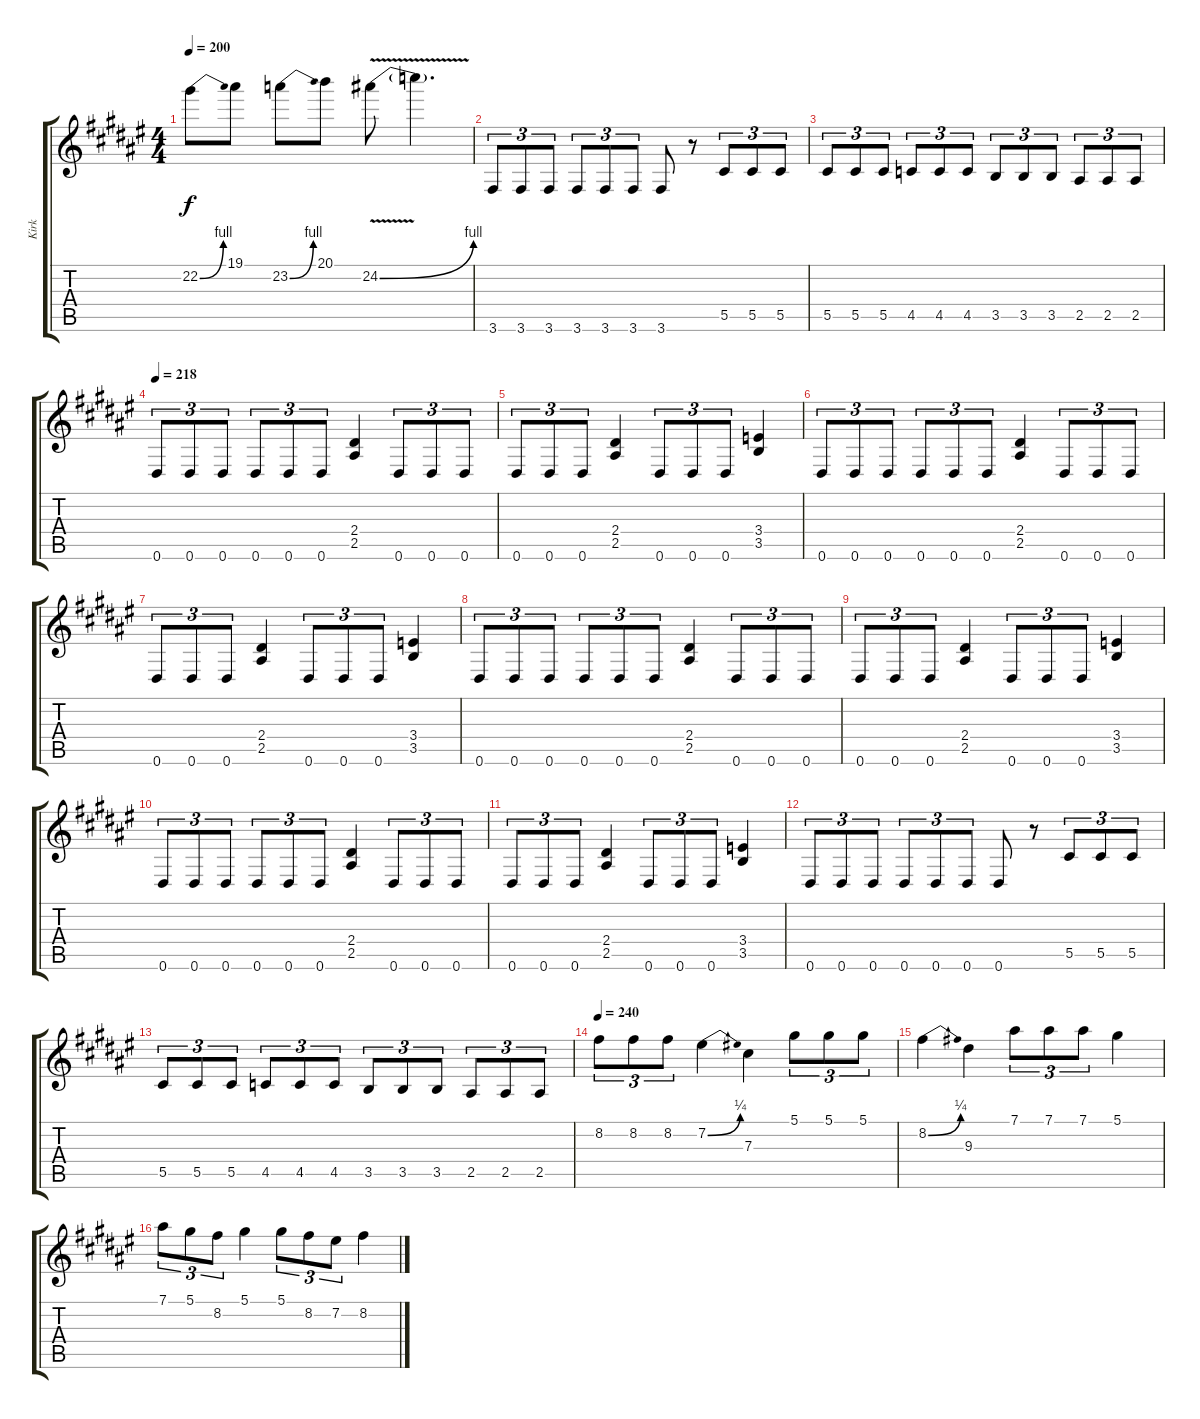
\track ("Kirk" "Kirk") {instrument overdrivenguitar}
\staff {score tabs}
\tuning (Eb4 Bb3 Gb3 Db3 Ab2 Eb2) {hide}
\ts (4 4)
\tempo 200
\clef g2
\ks f#
22.2{be (bend 0 0 60 4)}.8{dy f} 19.1.8 23.2{be (bend 0 0 60 4)}.8 20.1.8 24.2{be (bend 0 0 60 4) v}.8 24.2{t}.4{d} |
3.6.8{tu (3 2)} 3.6.8{tu (3 2)} 3.6.8{tu (3 2)} 3.6.8{tu (3 2)} 3.6.8{tu (3 2)} 3.6.8{tu (3 2)} 3.6.8 r.8 5.5.8{tu (3 2)} 5.5.8{tu (3 2)} 5.5.8{tu (3 2)} |
5.5.8{tu (3 2)} 5.5.8{tu (3 2)} 5.5.8{tu (3 2)} 4.5.8{tu (3 2)} 4.5.8{tu (3 2)} 4.5.8{tu (3 2)} 3.5.8{tu (3 2)} 3.5.8{tu (3 2)} 3.5.8{tu (3 2)} 2.5.8{tu (3 2)} 2.5.8{tu (3 2)} 2.5.8{tu (3 2)} |
\tempo 218
0.6.8{tu (3 2)} 0.6.8{tu (3 2)} 0.6.8{tu (3 2)} 0.6.8{tu (3 2)} 0.6.8{tu (3 2)} 0.6.8{tu (3 2)} (2.4 2.5).4 0.6.8{tu (3 2)} 0.6.8{tu (3 2)} 0.6.8{tu (3 2)} |
0.6.8{tu (3 2)} 0.6.8{tu (3 2)} 0.6.8{tu (3 2)} (2.4 2.5).4 0.6.8{tu (3 2)} 0.6.8{tu (3 2)} 0.6.8{tu (3 2)} (3.4 3.5).4 |
0.6.8{tu (3 2)} 0.6.8{tu (3 2)} 0.6.8{tu (3 2)} 0.6.8{tu (3 2)} 0.6.8{tu (3 2)} 0.6.8{tu (3 2)} (2.4 2.5).4 0.6.8{tu (3 2)} 0.6.8{tu (3 2)} 0.6.8{tu (3 2)} |
0.6.8{tu (3 2)} 0.6.8{tu (3 2)} 0.6.8{tu (3 2)} (2.4 2.5).4 0.6.8{tu (3 2)} 0.6.8{tu (3 2)} 0.6.8{tu (3 2)} (3.4 3.5).4 |
0.6.8{tu (3 2)} 0.6.8{tu (3 2)} 0.6.8{tu (3 2)} 0.6.8{tu (3 2)} 0.6.8{tu (3 2)} 0.6.8{tu (3 2)} (2.4 2.5).4 0.6.8{tu (3 2)} 0.6.8{tu (3 2)} 0.6.8{tu (3 2)} |
0.6.8{tu (3 2)} 0.6.8{tu (3 2)} 0.6.8{tu (3 2)} (2.4 2.5).4 0.6.8{tu (3 2)} 0.6.8{tu (3 2)} 0.6.8{tu (3 2)} (3.4 3.5).4 |
0.6.8{tu (3 2)} 0.6.8{tu (3 2)} 0.6.8{tu (3 2)} 0.6.8{tu (3 2)} 0.6.8{tu (3 2)} 0.6.8{tu (3 2)} (2.4 2.5).4 0.6.8{tu (3 2)} 0.6.8{tu (3 2)} 0.6.8{tu (3 2)} |
0.6.8{tu (3 2)} 0.6.8{tu (3 2)} 0.6.8{tu (3 2)} (2.4 2.5).4 0.6.8{tu (3 2)} 0.6.8{tu (3 2)} 0.6.8{tu (3 2)} (3.4 3.5).4 |
0.6.8{tu (3 2)} 0.6.8{tu (3 2)} 0.6.8{tu (3 2)} 0.6.8{tu (3 2)} 0.6.8{tu (3 2)} 0.6.8{tu (3 2)} 0.6.8 r.8 5.5.8{tu (3 2)} 5.5.8{tu (3 2)} 5.5.8{tu (3 2)} |
5.5.8{tu (3 2)} 5.5.8{tu (3 2)} 5.5.8{tu (3 2)} 4.5.8{tu (3 2)} 4.5.8{tu (3 2)} 4.5.8{tu (3 2)} 3.5.8{tu (3 2)} 3.5.8{tu (3 2)} 3.5.8{tu (3 2)} 2.5.8{tu (3 2)} 2.5.8{tu (3 2)} 2.5.8{tu (3 2)} |
\tempo 240
8.2.8{tu (3 2) balance 16} 8.2.8{tu (3 2)} 8.2.8{tu (3 2)} 7.2{be (bend 0 0 60 1)}.4 7.3.4 5.1.8{tu (3 2)} 5.1.8{tu (3 2)} 5.1.8{tu (3 2)} |
8.2{be (bend 0 0 60 1)}.4 9.3.4 7.1.8{tu (3 2)} 7.1.8{tu (3 2)} 7.1.8{tu (3 2)} 5.1.4 |
7.1.8{tu (3 2)} 5.1.8{tu (3 2)} 8.2.8{tu (3 2)} 5.1.4 5.1.8{tu (3 2)} 8.2.8{tu (3 2)} 7.2.8{tu (3 2)} 8.2.4
